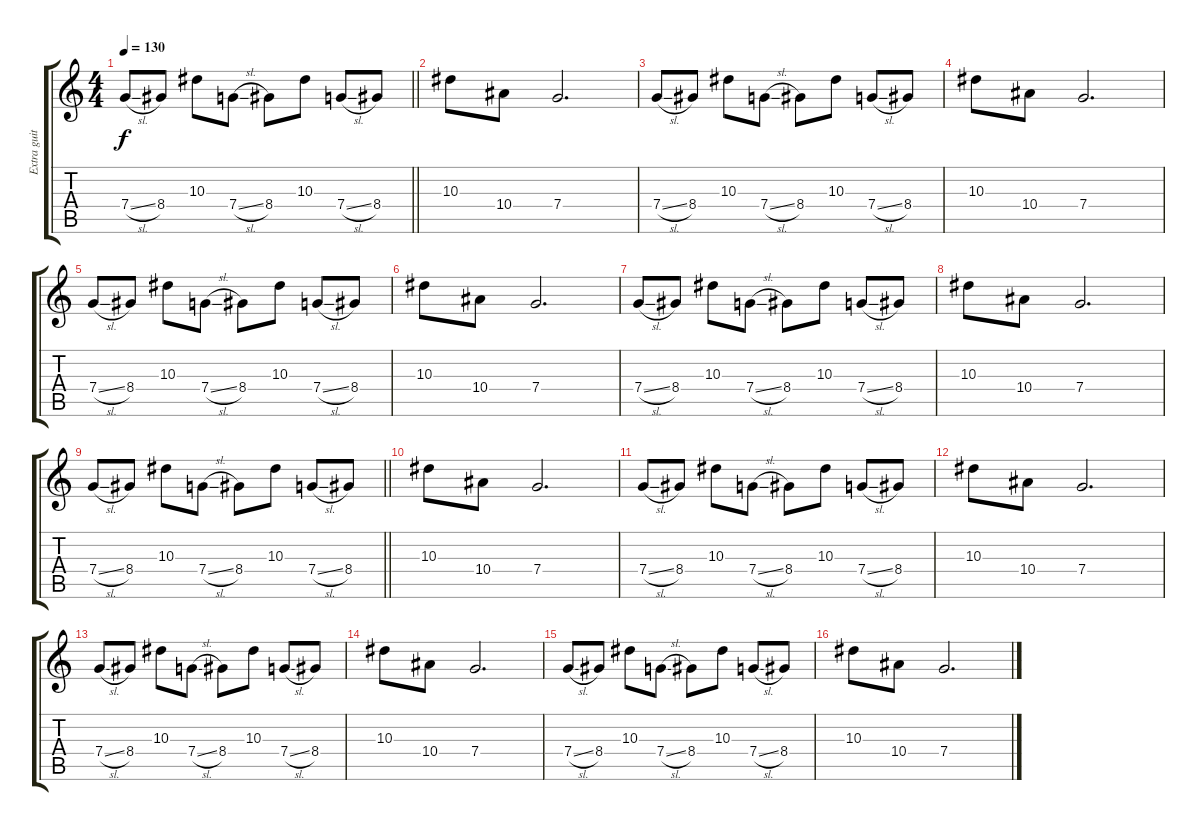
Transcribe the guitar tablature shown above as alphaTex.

\track ("Extra guitar 1" "Extra guit") {instrument electricguitarjazz}
\staff {score tabs}
\tuning (D4 A3 F3 C3 G2 C2) {hide}
\ts (4 4)
\tempo 130
\clef g2
\barLineRight lightlight
\ks c
7.4{sl}.8{dy f} 8.4.8 10.3.8 7.4{sl}.8 8.4.8 10.3.8 7.4{sl}.8 8.4.8 |
10.3.8 10.4.8 7.4.2{d} |
7.4{sl}.8 8.4.8 10.3.8 7.4{sl}.8 8.4.8 10.3.8 7.4{sl}.8 8.4.8 |
10.3.8 10.4.8 7.4.2{d} |
7.4{sl}.8 8.4.8 10.3.8 7.4{sl}.8 8.4.8 10.3.8 7.4{sl}.8 8.4.8 |
10.3.8 10.4.8 7.4.2{d} |
7.4{sl}.8 8.4.8 10.3.8 7.4{sl}.8 8.4.8 10.3.8 7.4{sl}.8 8.4.8 |
10.3.8 10.4.8 7.4.2{d} |
\barLineRight lightlight
7.4{sl}.8 8.4.8 10.3.8 7.4{sl}.8 8.4.8 10.3.8 7.4{sl}.8 8.4.8 |
10.3.8 10.4.8 7.4.2{d} |
7.4{sl}.8 8.4.8 10.3.8 7.4{sl}.8 8.4.8 10.3.8 7.4{sl}.8 8.4.8 |
10.3.8 10.4.8 7.4.2{d} |
7.4{sl}.8 8.4.8 10.3.8 7.4{sl}.8 8.4.8 10.3.8 7.4{sl}.8 8.4.8 |
10.3.8 10.4.8 7.4.2{d} |
7.4{sl}.8 8.4.8 10.3.8 7.4{sl}.8 8.4.8 10.3.8 7.4{sl}.8 8.4.8 |
10.3.8 10.4.8 7.4.2{d}
